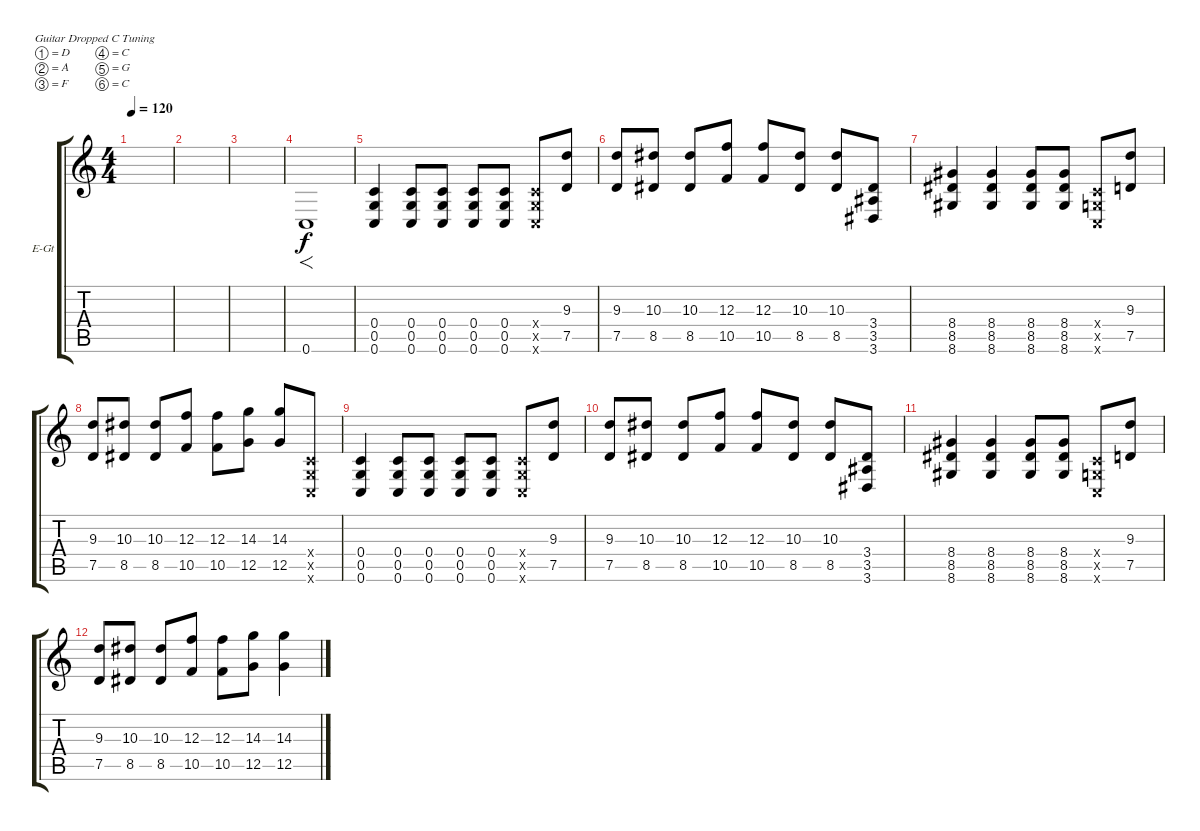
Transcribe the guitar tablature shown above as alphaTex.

\defaultSystemsLayout 4
\bracketExtendMode groupsimilarinstruments
\firstSystemTrackNameOrientation horizontal
\otherSystemsTrackNameOrientation horizontal
\track ("Electric Guitar" "E-Gt") {instrument distortionguitar}
\staff {score tabs}
\tuning (D4 A3 F3 C3 G2 C2)
\ts (4 4)
\tempo 120
\clef g2
\scale
0.333333
\ks c
|
\scale
0.333333 |
\scale
0.333333 |
\scale
0.333333 0.6.1{f} |
\scale
0.333333 (0.6 0.5 0.4).4 (0.6 0.5 0.4).8 (0.6 0.5 0.4).8 (0.6 0.5 0.4).8 (0.6 0.5 0.4).8 (0.6{x} 0.5{x} 0.4{x}).8 (9.3 7.5).8 |
\scale
0.333333 (9.3 7.5).8 (8.5 10.3).8 (8.5 10.3).8 (10.5 12.3).8 (10.5 12.3).8 (8.5 10.3).8 (8.5 10.3).8 (3.6 3.5 3.4).8 |
\scale
0.333333 (8.6 8.5 8.4).4 (8.6 8.5 8.4).4 (8.6 8.5 8.4).8 (8.6 8.5 8.4).8 (0.6{x} 0.5{x} 0.4{x}).8 (9.3 7.5).8 |
\scale
0.333333 (9.3 7.5).8 (8.5 10.3).8 (8.5 10.3).8 (10.5 12.3).8 (10.5 12.3).8 (12.5 14.3).8 (12.5 14.3).8 (0.6{x} 0.5{x} 0.4{x}).8 |
\scale
0.333333 (0.6 0.5 0.4).4 (0.6 0.5 0.4).8 (0.6 0.5 0.4).8 (0.6 0.5 0.4).8 (0.6 0.5 0.4).8 (0.6{x} 0.5{x} 0.4{x}).8 (9.3 7.5).8 |
\scale
0.333333 (9.3 7.5).8 (8.5 10.3).8 (8.5 10.3).8 (10.5 12.3).8 (10.5 12.3).8 (8.5 10.3).8 (8.5 10.3).8 (3.6 3.5 3.4).8 |
\scale
0.333333 (8.6 8.5 8.4).4 (8.6 8.5 8.4).4 (8.6 8.5 8.4).8 (8.6 8.5 8.4).8 (0.6{x} 0.5{x} 0.4{x}).8 (9.3 7.5).8 |
\scale
0.333333 (9.3 7.5).8 (8.5 10.3).8 (8.5 10.3).8 (10.5 12.3).8 (10.5 12.3).8 (12.5 14.3).8 (12.5 14.3).4 |
\scale
0.333333 |
\scale
0.333333 |
\scale
0.333333 |
\scale
0.333333
